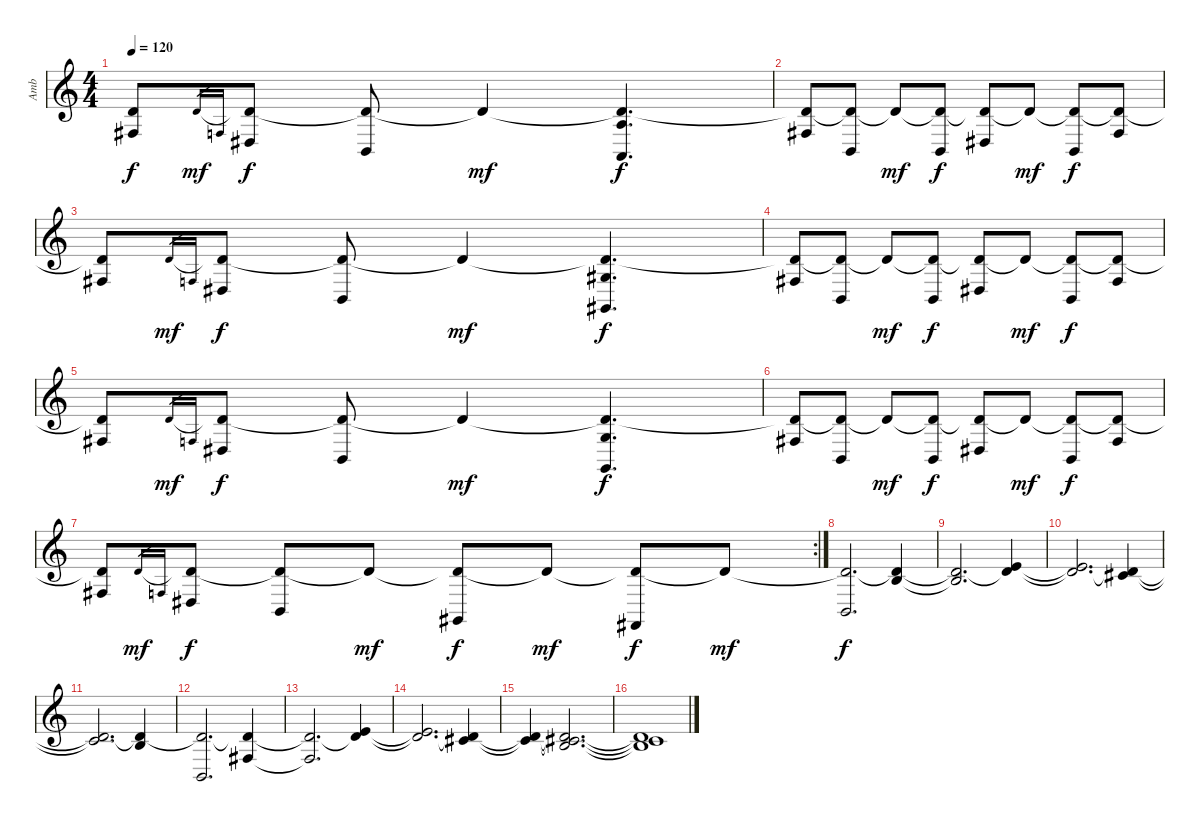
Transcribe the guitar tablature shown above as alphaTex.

\track ("Amb" "Amb") {instrument brightacousticpiano}
\staff {score}
\tuning (Db4 Ab3 E3 B2 Gb2 B1) {hide}
\ts (4 4)
\tempo 120
\clef g2
\ks c
(1.1{t} 7.4).8{dy f} 1.1.16{gr dy mf} 6.4.16{gr} (1.1{t} 4.4).8{dy f} (1.1{t} 0.4).8 1.1{t}.4{dy mf} (1.1{t} 5.3 3.5).4{d dy f} |
(1.1{t} 7.4).8 (1.1{t} 0.4).8 1.1{t}.8{dy mf} (1.1{t} 0.4).8{dy f} (1.1{t} 4.4).8 1.1{t}.8{dy mf} (1.1{t} 0.4).8{dy f} (1.1{t} 7.4).8 |
(1.1{t} 7.4).8 1.1.16{gr dy mf} 6.4.16{gr} (1.1{t} 4.4).8{dy f} (1.1{t} 0.4).8 1.1{t}.4{dy mf} (1.1{t} 4.3 2.5).4{d dy f} |
(1.1{t} 7.4).8 (1.1{t} 0.4).8 1.1{t}.8{dy mf} (1.1{t} 0.4).8{dy f} (1.1{t} 4.4).8 1.1{t}.8{dy mf} (1.1{t} 0.4).8{dy f} (1.1{t} 7.4).8 |
(1.1{t} 7.4).8 1.1.16{gr dy mf} 6.4.16{gr} (1.1{t} 4.4).8{dy f} (1.1{t} 0.4).8 1.1{t}.4{dy mf} (1.1{t} 3.3 1.5).4{d dy f} |
(1.1{t} 7.4).8 (1.1{t} 0.4).8 1.1{t}.8{dy mf} (1.1{t} 0.4).8{dy f} (1.1{t} 4.4).8 1.1{t}.8{dy mf} (1.1{t} 0.4).8{dy f} (1.1{t} 7.4).8 |
\rc 2
(1.1{t} 7.4).8 1.1.16{gr dy mf} 6.4.16{gr} (1.1{t} 4.4).8{dy f} (1.1{t} 0.4).8 1.1{t}.8{dy mf} (1.1{t} 2.5).8{dy f} 1.1{t}.8{dy mf} (1.1{t} 0.5).8{dy f} 1.1{t}.8{dy mf} |
(1.1{t} 0.4).2{d dy f} (1.1{t} 7.3).4 |
(1.1{t} 7.3{t}).2{d} (1.1{t} 8.2).4 |
(1.1{t} 8.2{t}).2{d} (1.1{t} 5.2).4 |
(1.1{t} 5.2{t}).2{d} (1.1{t} 7.3).4 |
(1.1{t} 0.4).2{d} (1.1{t} 7.4).4 |
(1.1{t} 7.4{t}).2{d} (1.1{t} 8.2).4 |
(1.1{t} 8.2{t}).2{d} (1.1{t} 5.2).4 |
(1.1{t} 5.2{t}).4 (1.1{t} 5.2{t} 7.3).2{d} |
(1.1{t} 5.2{t} 7.3{t}).1
